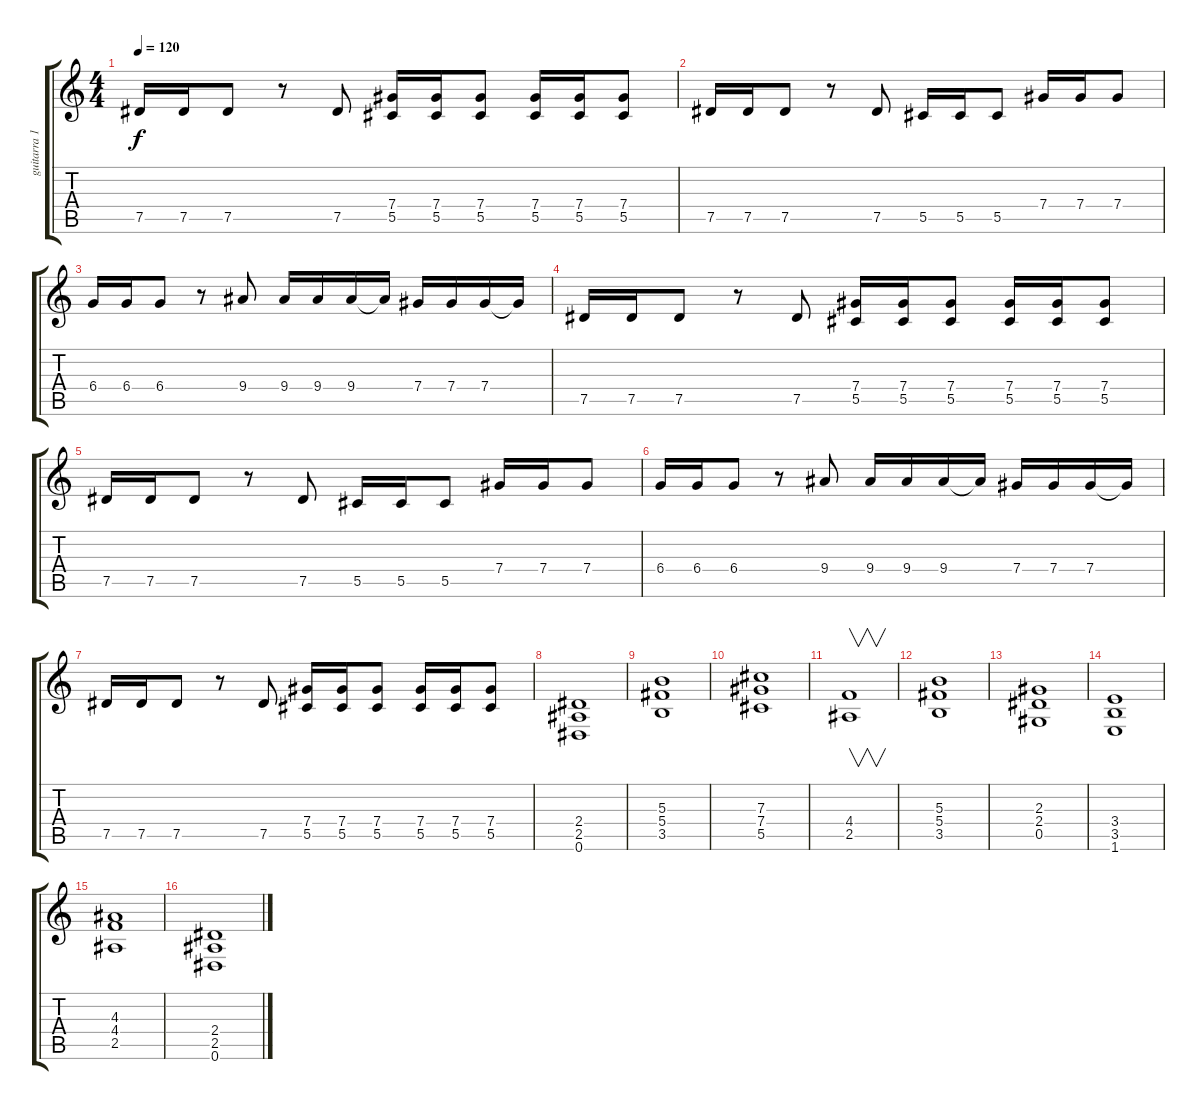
\track ("guitarra 1" "guitarra 1") {instrument distortionguitar}
\staff {score tabs}
\tuning (Eb4 Bb3 Gb3 Db3 Ab2 Eb2) {hide}
\ts (4 4)
\tempo 120
\clef g2
\ks c
7.5.16{dy f} 7.5.16 7.5.8 r.8 7.5.8 (7.4 5.5).16 (7.4 5.5).16 (7.4 5.5).8 (7.4 5.5).16 (7.4 5.5).16 (7.4 5.5).8 |
7.5.16 7.5.16 7.5.8 r.8 7.5.8 5.5.16 5.5.16 5.5.8 7.4.16 7.4.16 7.4.8 |
6.4.16 6.4.16 6.4.8 r.8 9.4.8 9.4.16 9.4.16 9.4.16 9.4{t}.16 7.4.16 7.4.16 7.4.16 7.4{t}.16 |
7.5.16 7.5.16 7.5.8 r.8 7.5.8 (7.4 5.5).16 (7.4 5.5).16 (7.4 5.5).8 (7.4 5.5).16 (7.4 5.5).16 (7.4 5.5).8 |
7.5.16 7.5.16 7.5.8 r.8 7.5.8 5.5.16 5.5.16 5.5.8 7.4.16 7.4.16 7.4.8 |
6.4.16 6.4.16 6.4.8 r.8 9.4.8 9.4.16 9.4.16 9.4.16 9.4{t}.16 7.4.16 7.4.16 7.4.16 7.4{t}.16 |
7.5.16 7.5.16 7.5.8 r.8 7.5.8 (7.4 5.5).16 (7.4 5.5).16 (7.4 5.5).8 (7.4 5.5).16 (7.4 5.5).16 (7.4 5.5).8 |
(2.4 2.5 0.6).1 |
(5.3 5.4 3.5).1 |
(7.3 7.4 5.5).1 |
(4.4 2.5).1{v} |
(5.3 5.4 3.5).1 |
(2.3 2.4 0.5).1 |
(3.4 3.5 1.6).1 |
(4.3 4.4 2.5).1 |
(2.4 2.5 0.6).1
